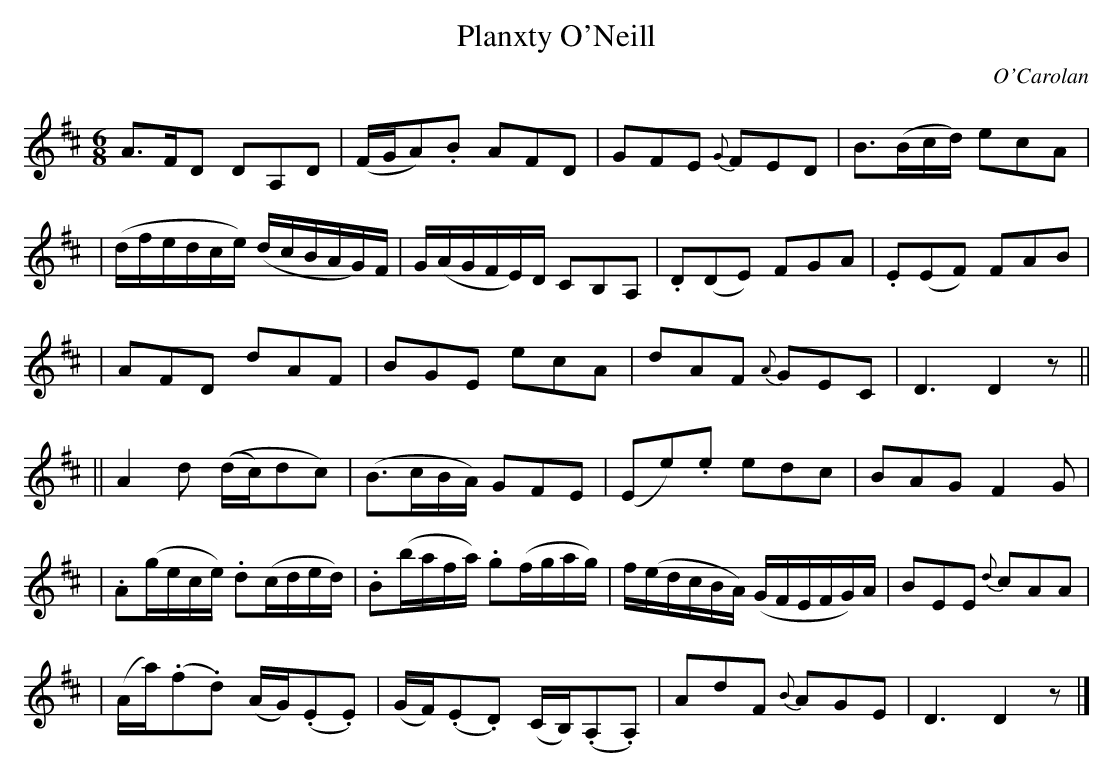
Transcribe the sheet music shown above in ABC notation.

X:1
T: Planxty O'Neill
C:O'Carolan
M:6/8
L:1/8
K:D
A>FD DA,D | (F/G/A).B AFD | GFE {G}FED | B>(Bc/d/) ecA |
| (d/f/e/d/c/e/) (d/c/B/A/G/)F/ | G/(A/G/F/E/)D/ CB,A, | .D(DE) FGA | .E(EF) FAB |
| AFD dAF | BGE ecA | dAF {A}GEC | D3 D2z ||
|| A2d ((d/c/)dc) | (B>cB/A/) GFE | (Ee).e edc | BAG F2G |
| .A(g/e/c/e/) .d(c/d/e/d/) | .B(b/a/f/a/) .g(f/g/a/g/) | f/(e/d/c/B/A/) (G/F/E/F/G/)A/ | BEE {d}cAA |
| (A/a/)(.f.d) (A/G/)(.E.E) | (G/F/)(.E.D) (C/B,/)(.A,.A,) | AdF {B}AGE | D3 D2z |]
